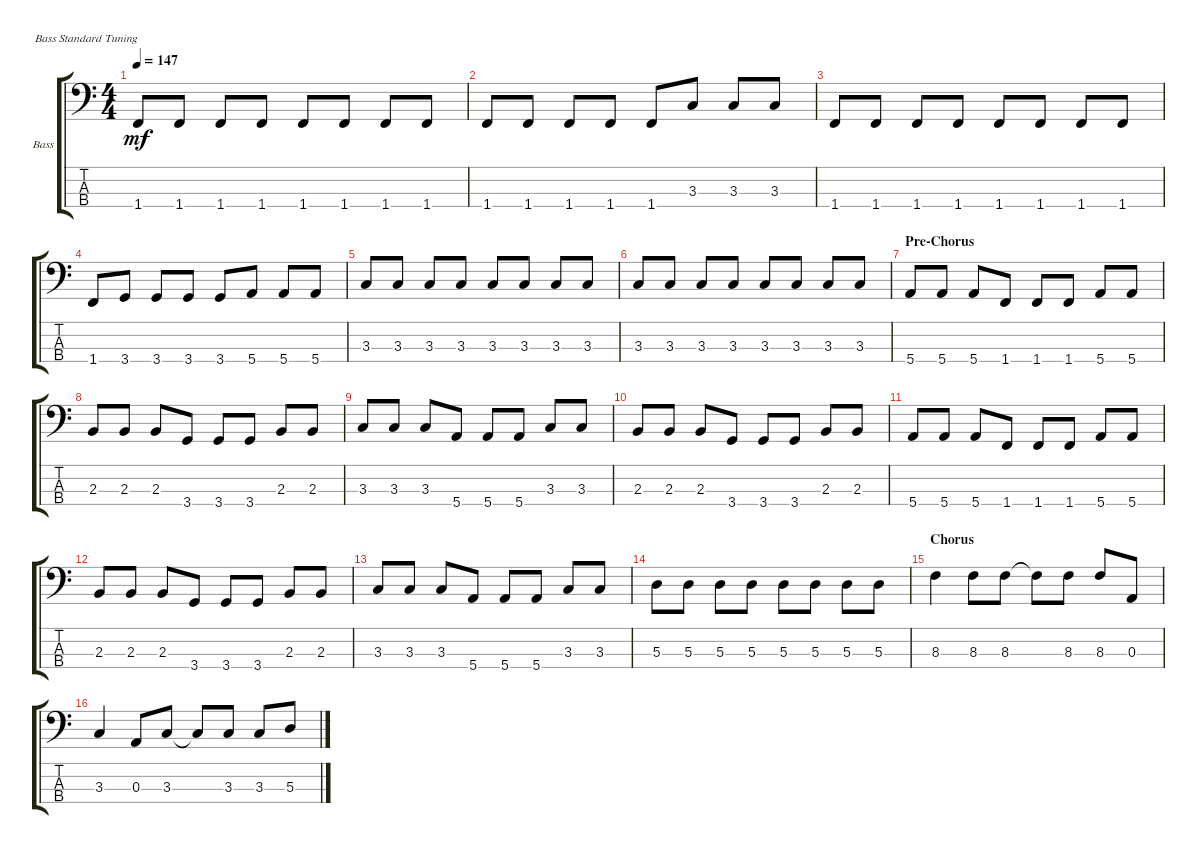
\defaultSystemsLayout 4
\bracketExtendMode groupsimilarinstruments
\firstSystemTrackNameOrientation horizontal
\otherSystemsTrackNameOrientation horizontal
\track ("Bass" "Bass") {instrument electricbassfinger}
\staff {score tabs}
\tuning (G2 D2 A1 E1)
\ts (4 4)
\tempo 147
\clef f4
\ks c
1.4.8{dy mf} 1.4.8 1.4.8 1.4.8 1.4.8 1.4.8 1.4.8 1.4.8 |
1.4.8 1.4.8 1.4.8 1.4.8 1.4.8 3.3.8 3.3.8 3.3.8 |
1.4.8 1.4.8 1.4.8 1.4.8 1.4.8 1.4.8 1.4.8 1.4.8 |
1.4.8 3.4.8 3.4.8 3.4.8 3.4.8 5.4.8 5.4.8 5.4.8 |
3.3.8 3.3.8 3.3.8 3.3.8 3.3.8 3.3.8 3.3.8 3.3.8 |
3.3.8 3.3.8 3.3.8 3.3.8 3.3.8 3.3.8 3.3.8 3.3.8 |
\section ("" "Pre-Chorus")
5.4.8 5.4.8 5.4.8 1.4.8 1.4.8 1.4.8 5.4.8 5.4.8 |
2.3.8 2.3.8 2.3.8 3.4.8 3.4.8 3.4.8 2.3.8 2.3.8 |
3.3.8 3.3.8 3.3.8 5.4.8 5.4.8 5.4.8 3.3.8 3.3.8 |
2.3.8 2.3.8 2.3.8 3.4.8 3.4.8 3.4.8 2.3.8 2.3.8 |
5.4.8 5.4.8 5.4.8 1.4.8 1.4.8 1.4.8 5.4.8 5.4.8 |
2.3.8 2.3.8 2.3.8 3.4.8 3.4.8 3.4.8 2.3.8 2.3.8 |
3.3.8 3.3.8 3.3.8 5.4.8 5.4.8 5.4.8 3.3.8 3.3.8 |
5.3.8 5.3.8 5.3.8 5.3.8 5.3.8 5.3.8 5.3.8 5.3.8 |
\section ("" "Chorus")
8.3.4 8.3.8 8.3.8 8.3{t}.8 8.3.8 8.3.8 0.3.8 |
3.3.4 0.3.8 3.3.8 3.3{t}.8 3.3.8 3.3.8 5.3.8
